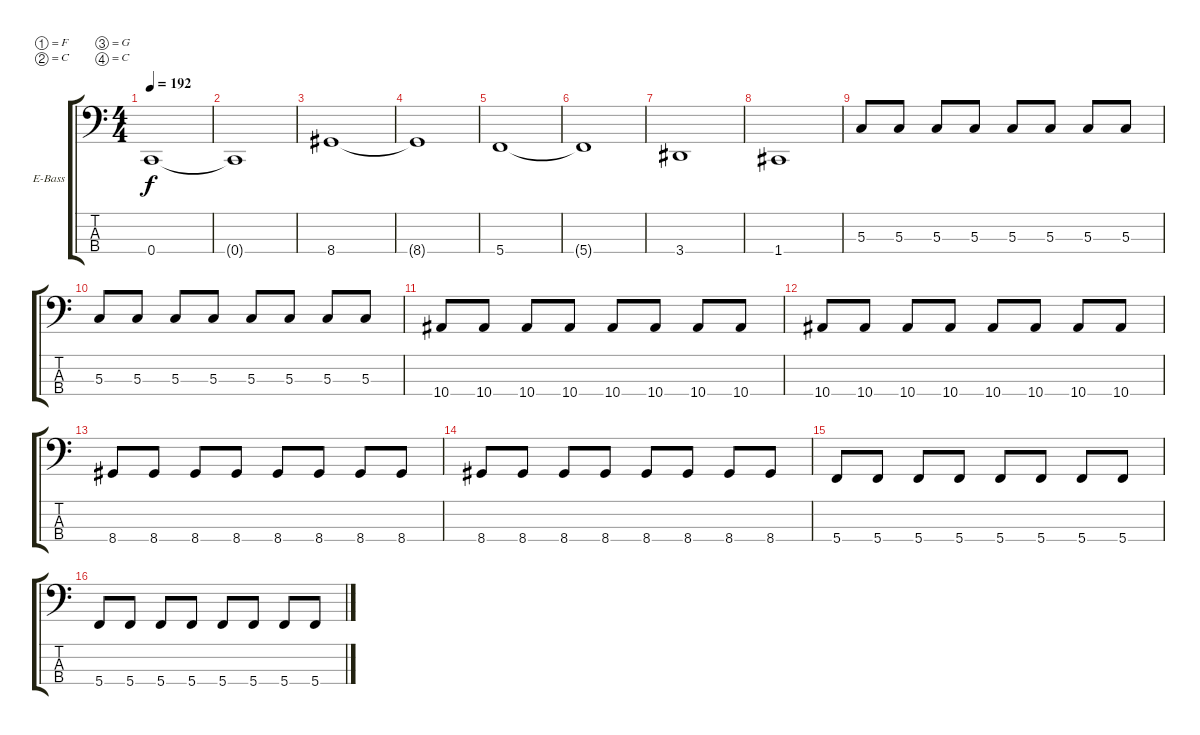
\defaultSystemsLayout 4
\bracketExtendMode groupsimilarinstruments
\firstSystemTrackNameOrientation horizontal
\otherSystemsTrackNameOrientation horizontal
\track ("Electric Bass" "E-Bass") {instrument electricbassfinger}
\staff {score tabs}
\tuning (F2 C2 G1 C1)
\ts (4 4)
\tempo 192
\clef f4
\scale
0.333333
\ks c
0.4.1{dy f} |
\scale
0.333333 0.4{t}.1 |
\scale
0.333333 8.4.1 |
\scale
0.333333 8.4{t}.1 |
\scale
0.333333 5.4.1 |
\scale
0.333333 5.4{t}.1 |
\scale
0.333333 3.4.1 |
\scale
0.333333 1.4.1 |
\scale
0.333333 5.3.8 5.3.8 5.3.8 5.3.8 5.3.8 5.3.8 5.3.8 5.3.8 |
\scale
0.333333 5.3.8 5.3.8 5.3.8 5.3.8 5.3.8 5.3.8 5.3.8 5.3.8 |
\scale
0.333333 10.4.8 10.4.8 10.4.8 10.4.8 10.4.8 10.4.8 10.4.8 10.4.8 |
\scale
0.333333 10.4.8 10.4.8 10.4.8 10.4.8 10.4.8 10.4.8 10.4.8 10.4.8 |
\scale
0.333333 8.4.8 8.4.8 8.4.8 8.4.8 8.4.8 8.4.8 8.4.8 8.4.8 |
\scale
0.333333 8.4.8 8.4.8 8.4.8 8.4.8 8.4.8 8.4.8 8.4.8 8.4.8 |
\scale
0.333333 5.4.8 5.4.8 5.4.8 5.4.8 5.4.8 5.4.8 5.4.8 5.4.8 |
\scale
0.333333 5.4.8 5.4.8 5.4.8 5.4.8 5.4.8 5.4.8 5.4.8 5.4.8
